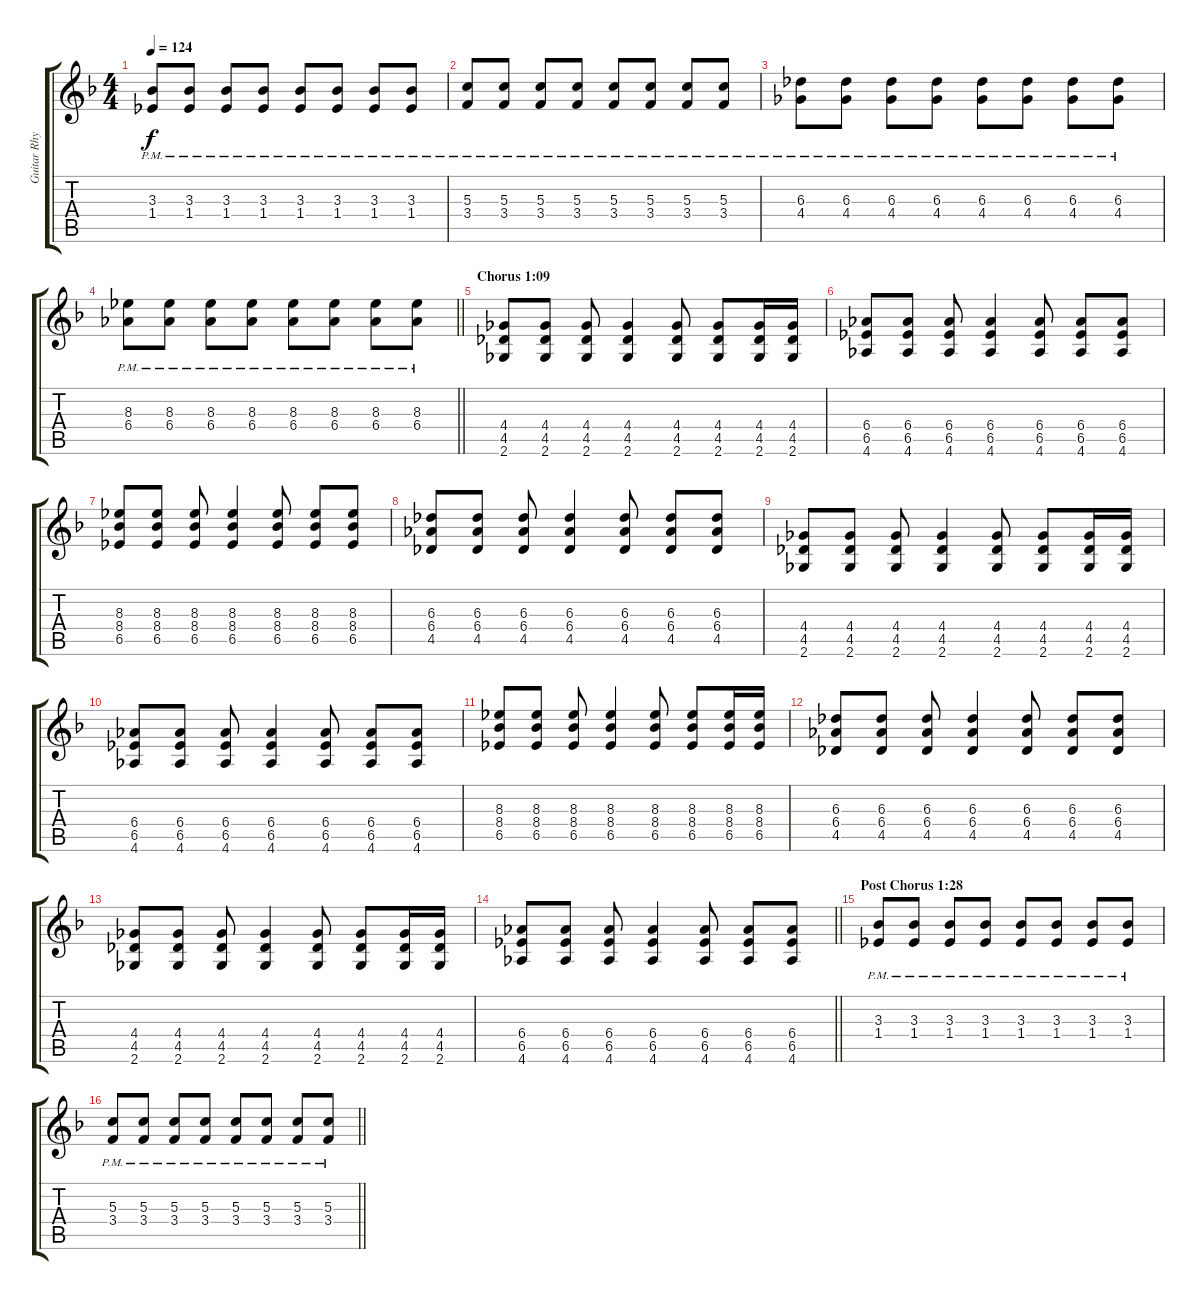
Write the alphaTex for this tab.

\track ("Guitar Rhythm" "Guitar Rhy") {instrument electricguitarclean}
\staff {score tabs}
\tuning (E4 B3 G3 D3 A2 E2) {hide}
\ts (4 4)
\tempo 124
\clef g2
\ks f
(3.3 1.4{pm}).8{dy f} (3.3 1.4{pm}).8 (3.3 1.4{pm}).8 (3.3 1.4{pm}).8 (3.3 1.4{pm}).8 (3.3 1.4{pm}).8 (3.3 1.4{pm}).8 (3.3 1.4{pm}).8 |
(5.3{pm} 3.4).8 (5.3{pm} 3.4).8 (5.3{pm} 3.4).8 (5.3{pm} 3.4).8 (5.3{pm} 3.4).8 (5.3{pm} 3.4).8 (5.3{pm} 3.4).8 (5.3{pm} 3.4).8 |
(6.3{pm} 4.4).8 (6.3{pm} 4.4).8 (6.3{pm} 4.4).8 (6.3{pm} 4.4).8 (6.3{pm} 4.4).8 (6.3{pm} 4.4).8 (6.3{pm} 4.4).8 (6.3{pm} 4.4).8 |
\barLineRight lightlight
(8.3{pm} 6.4).8 (8.3{pm} 6.4).8 (8.3{pm} 6.4).8 (8.3{pm} 6.4).8 (8.3{pm} 6.4).8 (8.3{pm} 6.4).8 (8.3{pm} 6.4).8 (8.3{pm} 6.4).8 |
\section ("" "Chorus 1:09")
(4.4 4.5 2.6).8 (4.4 4.5 2.6).8 (4.4 4.5 2.6).8 (4.4 4.5 2.6).4 (4.4 4.5 2.6).8 (4.4 4.5 2.6).8 (4.4 4.5 2.6).16 (4.4 4.5 2.6).16 |
(6.4 6.5 4.6).8 (6.4 6.5 4.6).8 (6.4 6.5 4.6).8 (6.4 6.5 4.6).4 (6.4 6.5 4.6).8 (6.4 6.5 4.6).8 (6.4 6.5 4.6).8 |
(8.3 8.4 6.5).8 (8.3 8.4 6.5).8 (8.3 8.4 6.5).8 (8.3 8.4 6.5).4 (8.3 8.4 6.5).8 (8.3 8.4 6.5).8 (8.3 8.4 6.5).8 |
(6.3 6.4 4.5).8 (6.3 6.4 4.5).8 (6.3 6.4 4.5).8 (6.3 6.4 4.5).4 (6.3 6.4 4.5).8 (6.3 6.4 4.5).8 (6.3 6.4 4.5).8 |
(4.4 4.5 2.6).8 (4.4 4.5 2.6).8 (4.4 4.5 2.6).8 (4.4 4.5 2.6).4 (4.4 4.5 2.6).8 (4.4 4.5 2.6).8 (4.4 4.5 2.6).16 (4.4 4.5 2.6).16 |
(6.4 6.5 4.6).8 (6.4 6.5 4.6).8 (6.4 6.5 4.6).8 (6.4 6.5 4.6).4 (6.4 6.5 4.6).8 (6.4 6.5 4.6).8 (6.4 6.5 4.6).8 |
(8.3 8.4 6.5).8 (8.3 8.4 6.5).8 (8.3 8.4 6.5).8 (8.3 8.4 6.5).4 (8.3 8.4 6.5).8 (8.3 8.4 6.5).8 (8.3 8.4 6.5).16 (8.3 8.4 6.5).16 |
(6.3 6.4 4.5).8 (6.3 6.4 4.5).8 (6.3 6.4 4.5).8 (6.3 6.4 4.5).4 (6.3 6.4 4.5).8 (6.3 6.4 4.5).8 (6.3 6.4 4.5).8 |
(4.4 4.5 2.6).8 (4.4 4.5 2.6).8 (4.4 4.5 2.6).8 (4.4 4.5 2.6).4 (4.4 4.5 2.6).8 (4.4 4.5 2.6).8 (4.4 4.5 2.6).16 (4.4 4.5 2.6).16 |
\barLineRight lightlight
(6.4 6.5 4.6).8 (6.4 6.5 4.6).8 (6.4 6.5 4.6).8 (6.4 6.5 4.6).4 (6.4 6.5 4.6).8 (6.4 6.5 4.6).8 (6.4 6.5 4.6).8 |
\section ("" "Post Chorus 1:28")
(3.3 1.4{pm}).8 (3.3 1.4{pm}).8 (3.3 1.4{pm}).8 (3.3 1.4{pm}).8 (3.3 1.4{pm}).8 (3.3 1.4{pm}).8 (3.3 1.4{pm}).8 (3.3 1.4{pm}).8 |
\barLineRight lightlight
(5.3{pm} 3.4).8 (5.3{pm} 3.4).8 (5.3{pm} 3.4).8 (5.3{pm} 3.4).8 (5.3{pm} 3.4).8 (5.3{pm} 3.4).8 (5.3{pm} 3.4).8 (5.3{pm} 3.4).8
